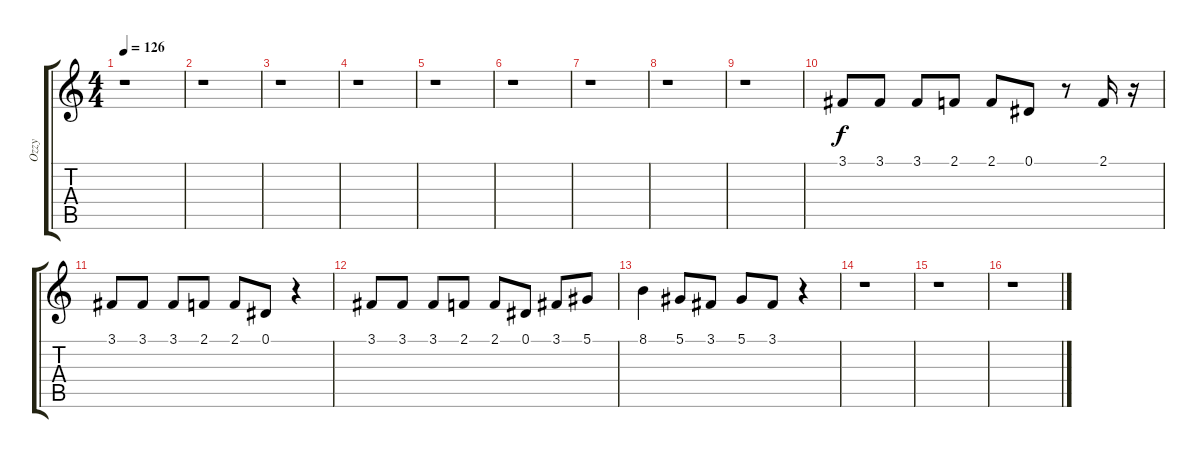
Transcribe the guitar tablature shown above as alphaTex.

\track ("Ozzy" "Ozzy") {instrument flute}
\staff {score tabs}
\tuning (Eb4 Bb3 Gb3 Db3 Ab2 Eb2) {hide}
\ts (4 4)
\tempo 126
\clef g2
\ks c
r.1{dy f instrument flute} |
r.1 |
r.1 |
r.1 |
r.1 |
r.1 |
r.1 |
r.1 |
r.1 |
3.1.8{balance 8} 3.1.8 3.1.8 2.1.8 2.1.8 0.1.8 r.8 2.1.16 r.16 |
3.1.8 3.1.8 3.1.8 2.1.8 2.1.8 0.1.8 r.4 |
3.1.8 3.1.8 3.1.8 2.1.8 2.1.8 0.1.8 3.1.8 5.1.8 |
8.1.4 5.1.8 3.1.8 5.1.8 3.1.8 r.4 |
r.1 |
r.1 |
r.1
